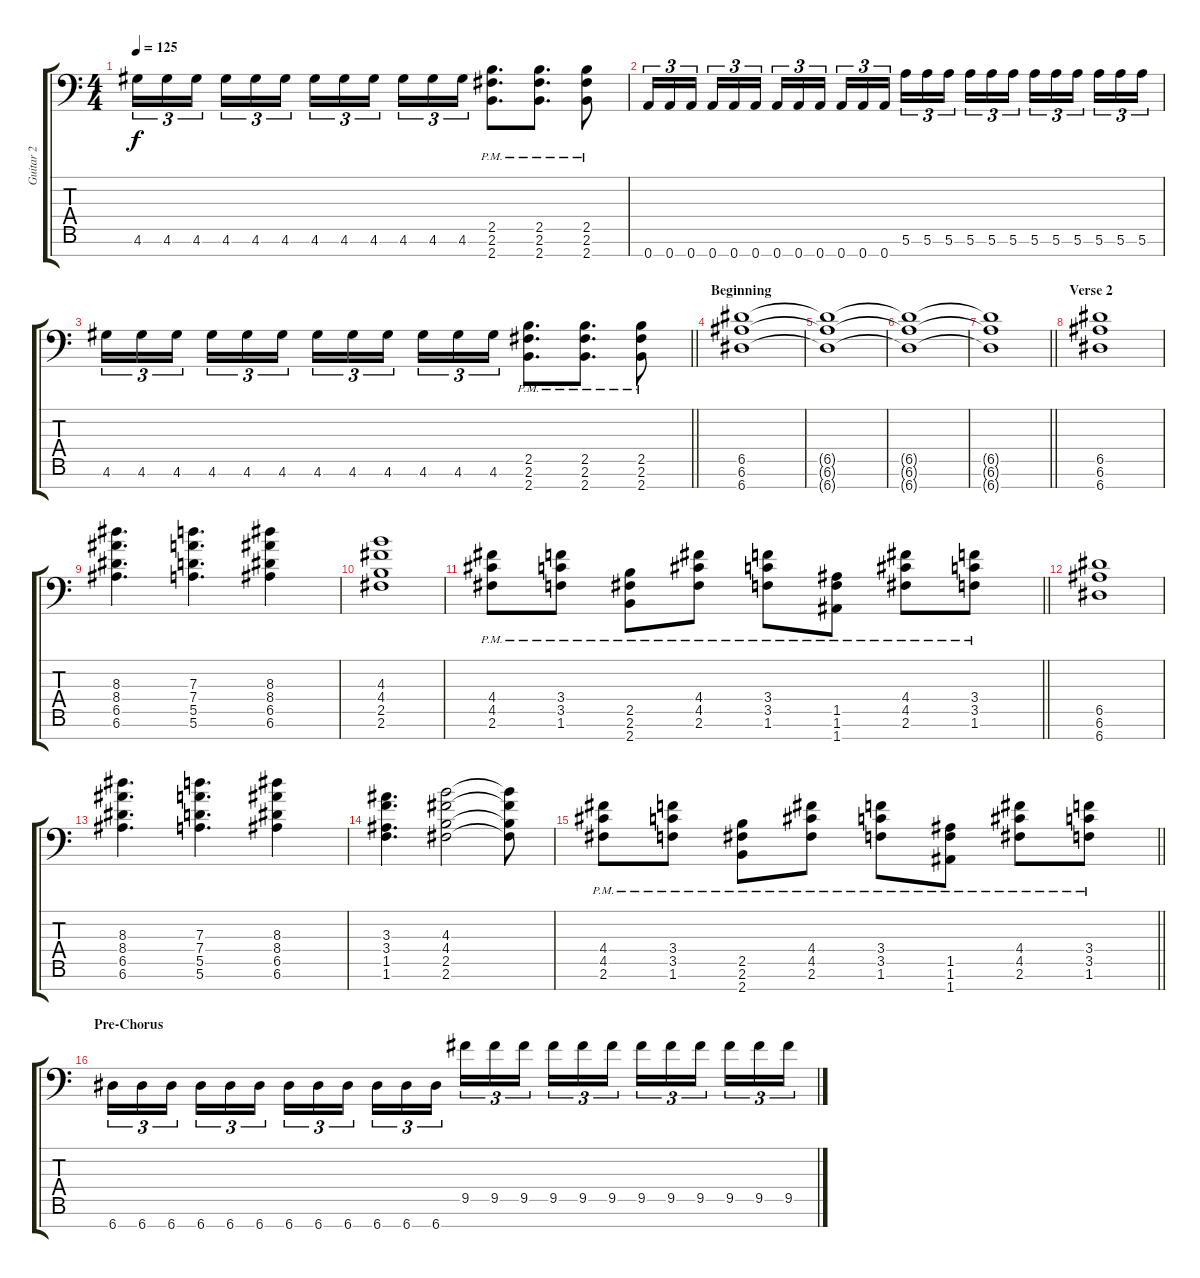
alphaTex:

\track ("Guitar 2" "Guitar 2") {instrument distortionguitar}
\staff {score tabs}
\tuning (E4 B3 G3 D3 A2 E2 A1) {hide}
\ts (4 4)
\tempo 125
\clef f4
\ks c
4.6.16{tu (3 2) dy f} 4.6.16{tu (3 2)} 4.6.16{tu (3 2) beam splitsecondary} 4.6.16{tu (3 2)} 4.6.16{tu (3 2)} 4.6.16{tu (3 2)} 4.6.16{tu (3 2)} 4.6.16{tu (3 2)} 4.6.16{tu (3 2) beam splitsecondary} 4.6.16{tu (3 2)} 4.6.16{tu (3 2)} 4.6.16{tu (3 2)} (2.5{pm} 2.6{pm} 2.7{pm}).8{d} (2.5{pm} 2.6{pm} 2.7{pm}).8{d} (2.5{pm} 2.6{pm} 2.7{pm}).8 |
0.7.16{tu (3 2)} 0.7.16{tu (3 2)} 0.7.16{tu (3 2) beam splitsecondary} 0.7.16{tu (3 2)} 0.7.16{tu (3 2)} 0.7.16{tu (3 2)} 0.7.16{tu (3 2)} 0.7.16{tu (3 2)} 0.7.16{tu (3 2) beam splitsecondary} 0.7.16{tu (3 2)} 0.7.16{tu (3 2)} 0.7.16{tu (3 2)} 5.6.16{tu (3 2)} 5.6.16{tu (3 2)} 5.6.16{tu (3 2) beam splitsecondary} 5.6.16{tu (3 2)} 5.6.16{tu (3 2)} 5.6.16{tu (3 2)} 5.6.16{tu (3 2)} 5.6.16{tu (3 2)} 5.6.16{tu (3 2) beam splitsecondary} 5.6.16{tu (3 2)} 5.6.16{tu (3 2)} 5.6.16{tu (3 2)} |
\barLineRight lightlight
4.6.16{tu (3 2)} 4.6.16{tu (3 2)} 4.6.16{tu (3 2) beam splitsecondary} 4.6.16{tu (3 2)} 4.6.16{tu (3 2)} 4.6.16{tu (3 2)} 4.6.16{tu (3 2)} 4.6.16{tu (3 2)} 4.6.16{tu (3 2) beam splitsecondary} 4.6.16{tu (3 2)} 4.6.16{tu (3 2)} 4.6.16{tu (3 2)} (2.5{pm} 2.6{pm} 2.7{pm}).8{d} (2.5{pm} 2.6{pm} 2.7{pm}).8{d} (2.5{pm} 2.6{pm} 2.7{pm}).8 |
\section ("" "Beginning")
(6.5 6.6 6.7).1{volume 0} |
(6.5{t} 6.6{t} 6.7{t}).1 |
(6.5{t} 6.6{t} 6.7{t}).1 |
\barLineRight lightlight
(6.5{t} 6.6{t} 6.7{t}).1 |
\section ("" "Verse 2")
(6.5 6.6 6.7).1{volume 14} |
(8.3 8.4 6.5 6.6).4{d} (7.3 7.4 5.5 5.6).4{d} (8.3 8.4 6.5 6.6).4 |
(4.3 4.4 2.5 2.6).1 |
\barLineRight lightlight
(4.4{pm} 4.5{pm} 2.6{pm}).8 (3.4{pm} 3.5{pm} 1.6{pm}).8 (2.5{pm} 2.6{pm} 2.7{pm}).8 (4.4{pm} 4.5{pm} 2.6{pm}).8 (3.4{pm} 3.5{pm} 1.6{pm}).8 (1.5{pm} 1.6{pm} 1.7{pm}).8 (4.4{pm} 4.5{pm} 2.6{pm}).8 (3.4{pm} 3.5{pm} 1.6{pm}).8 |
(6.5 6.6 6.7).1 |
(8.3 8.4 6.5 6.6).4{d} (7.3 7.4 5.5 5.6).4{d} (8.3 8.4 6.5 6.6).4 |
(3.3 3.4 1.5 1.6).4{d} (4.3 4.4 2.5 2.6).2 (4.3{t} 4.4{t} 2.5{t} 2.6{t}).8 |
\barLineRight lightlight
(4.4{pm} 4.5{pm} 2.6{pm}).8 (3.4{pm} 3.5{pm} 1.6{pm}).8 (2.5{pm} 2.6{pm} 2.7{pm}).8 (4.4{pm} 4.5{pm} 2.6{pm}).8 (3.4{pm} 3.5{pm} 1.6{pm}).8 (1.5{pm} 1.6{pm} 1.7{pm}).8 (4.4{pm} 4.5{pm} 2.6{pm}).8 (3.4{pm} 3.5{pm} 1.6{pm}).8 |
\section ("" "Pre-Chorus")
6.7.16{tu (3 2)} 6.7.16{tu (3 2)} 6.7.16{tu (3 2) beam splitsecondary} 6.7.16{tu (3 2)} 6.7.16{tu (3 2)} 6.7.16{tu (3 2)} 6.7.16{tu (3 2)} 6.7.16{tu (3 2)} 6.7.16{tu (3 2) beam splitsecondary} 6.7.16{tu (3 2)} 6.7.16{tu (3 2)} 6.7.16{tu (3 2)} 9.5.16{tu (3 2)} 9.5.16{tu (3 2)} 9.5.16{tu (3 2) beam splitsecondary} 9.5.16{tu (3 2)} 9.5.16{tu (3 2)} 9.5.16{tu (3 2)} 9.5.16{tu (3 2)} 9.5.16{tu (3 2)} 9.5.16{tu (3 2) beam splitsecondary} 9.5.16{tu (3 2)} 9.5.16{tu (3 2)} 9.5.16{tu (3 2)}
